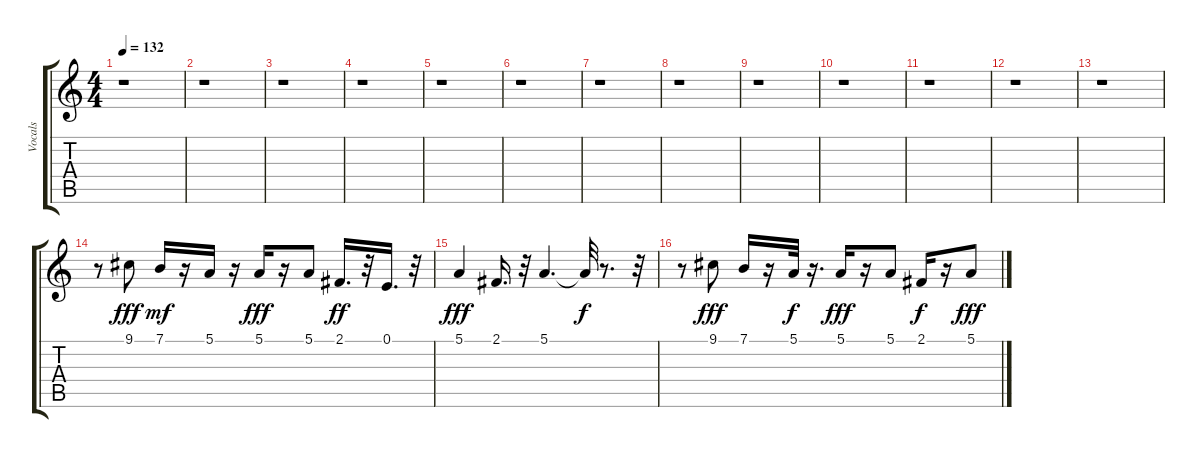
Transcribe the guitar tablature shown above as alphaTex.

\track ("Vocals" "Vocals") {instrument vibraphone}
\staff {score tabs}
\tuning (E4 B3 G3 D3 A2 E2) {hide}
\ts (4 4)
\tempo 132
\clef g2
\ks c
r.1{dy fff} |
r.1 |
r.1 |
r.1 |
r.1 |
r.1 |
r.1 |
r.1 |
r.1 |
r.1 |
r.1 |
r.1 |
r.1 |
r.8 9.1.8{balance 7} 7.1.16{dy mf} r.16 5.1.16 r.16 5.1.16{dy fff} r.16 5.1.8 2.1.16{d dy ff} r.32 0.1.16{d} r.32 |
5.1.4{dy fff} 2.1.16{d} r.32 5.1.4{d} 5.1{t}.32{dy f} r.8{d} r.32 |
r.8 9.1.8{dy fff} 7.1.16 r.16 5.1.32{dy f} r.16{d} 5.1.16{dy fff} r.16 5.1.8 2.1.16{dy f} r.16 5.1.8{dy fff}
